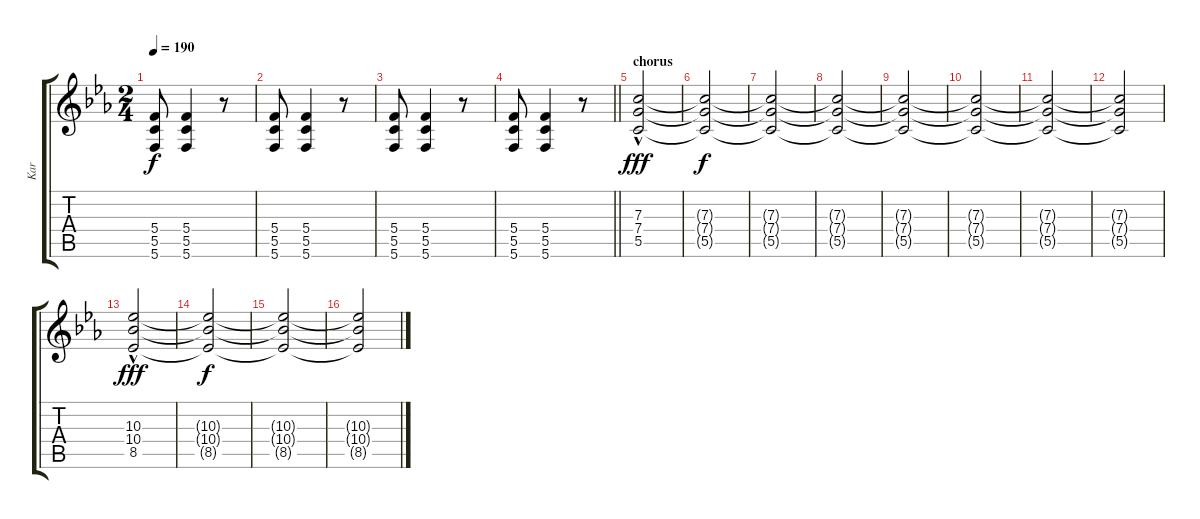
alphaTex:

\track ("Kar" "Kar") {instrument distortionguitar}
\staff {score tabs}
\tuning (D4 A3 F3 C3 G2 C2) {hide}
\ts (2 4)
\tempo 190
\clef g2
\ks eb
(5.4 5.5 5.6).8{dy f} (5.4 5.5 5.6).4 r.8 |
(5.4 5.5 5.6).8 (5.4 5.5 5.6).4 r.8 |
(5.4 5.5 5.6).8 (5.4 5.5 5.6).4 r.8 |
\barLineRight lightlight
(5.4 5.5 5.6).8 (5.4 5.5 5.6).4 r.8 |
\section ("" "chorus")
(7.3{hac} 7.4{hac} 5.5{hac}).2{dy fff} |
(7.3{t} 7.4{t} 5.5{t}).2{dy f} |
(7.3{t} 7.4{t} 5.5{t}).2 |
(7.3{t} 7.4{t} 5.5{t}).2 |
(7.3{t} 7.4{t} 5.5{t}).2 |
(7.3{t} 7.4{t} 5.5{t}).2 |
(7.3{t} 7.4{t} 5.5{t}).2 |
(7.3{t} 7.4{t} 5.5{t}).2 |
(10.3{hac} 10.4{hac} 8.5{hac}).2{dy fff} |
(10.3{t} 10.4{t} 8.5{t}).2{dy f} |
(10.3{t} 10.4{t} 8.5{t}).2 |
(10.3{t} 10.4{t} 8.5{t}).2
